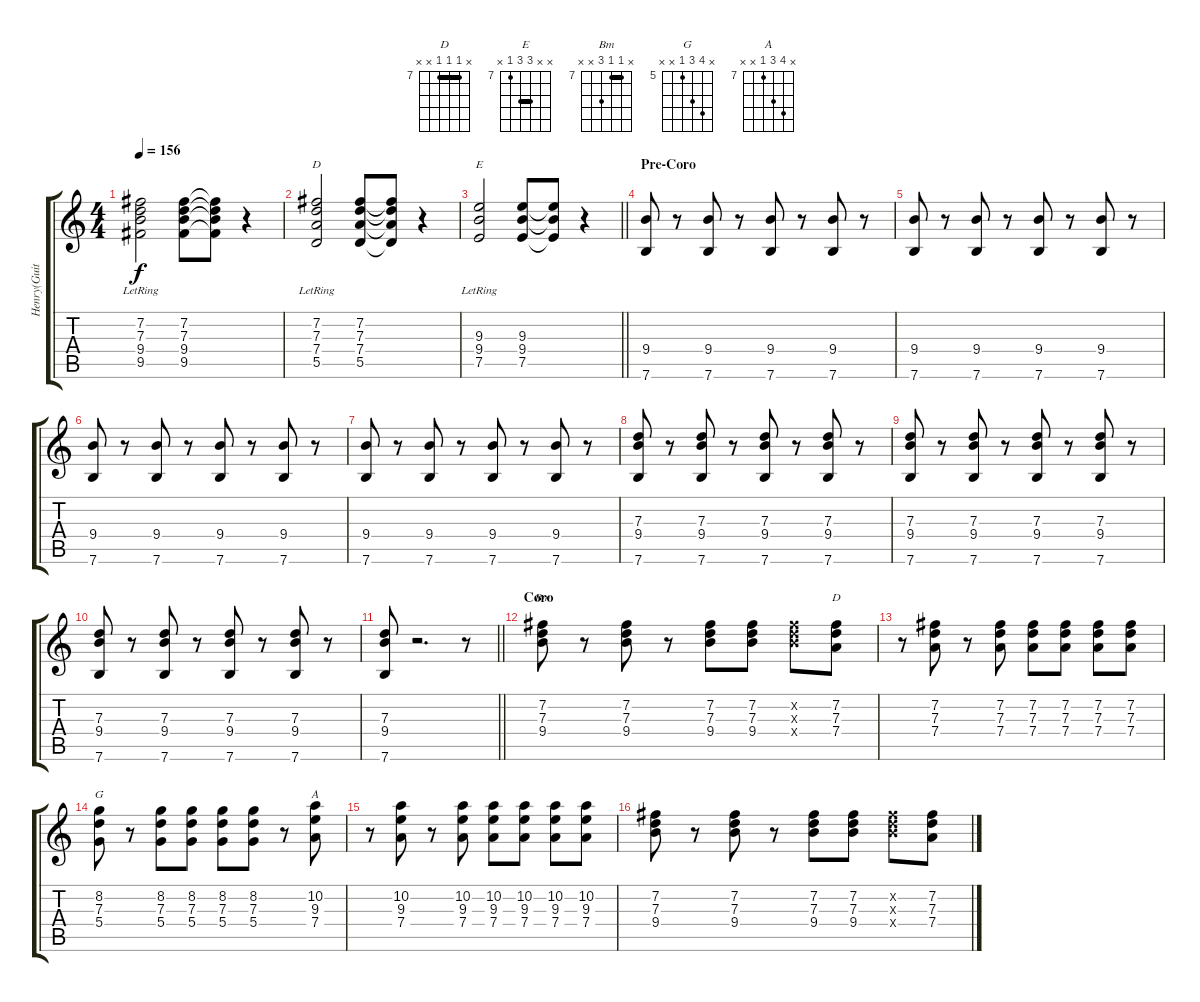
\track ("Henry(Guitarra)" "Henry(Guit") {instrument overdrivenguitar}
\staff {score tabs}
\tuning (E4 B3 G3 D3 A2 E2) {hide}
\chord ("D" x 7 7 7 5 x) {firstfret 5 barre 7}
\chord ("E" x x 9 9 7 x) {firstfret 7 barre 9}
\chord ("Bm" x 7 7 9 x x) {firstfret 7 barre 7}
\chord ("D" x 7 7 7 x x) {firstfret 7 barre 7}
\chord ("G" x 8 7 5 x x) {firstfret 5}
\chord ("A" x 10 9 7 x x) {firstfret 7}
\ts (4 4)
\tempo 156
\clef g2
\ks c
(7.2{lr} 7.3{lr} 9.4{lr} 9.5{lr}).2{dy f} (7.2 7.3 9.4 9.5).8 (7.2{t} 7.3{t} 9.4{t} 9.5{t}).8 r.4 |
(7.2{lr} 7.3{lr} 7.4{lr} 5.5{lr}).2{ch "D"} (7.2 7.3 7.4 5.5).8 (7.2{t} 7.3{t} 7.4{t} 5.5{t}).8 r.4 |
\barLineRight lightlight
(9.3 9.4{lr} 7.5{lr}).2{ch "E"} (9.3 9.4 7.5).8 (9.3{t} 9.4{t} 7.5{t}).8 r.4 |
\section ("" "Pre-Coro")
(9.4 7.6).8 r.8 (9.4 7.6).8 r.8 (9.4 7.6).8 r.8 (9.4 7.6).8 r.8 |
(9.4 7.6).8 r.8 (9.4 7.6).8 r.8 (9.4 7.6).8 r.8 (9.4 7.6).8 r.8 |
(9.4 7.6).8 r.8 (9.4 7.6).8 r.8 (9.4 7.6).8 r.8 (9.4 7.6).8 r.8 |
(9.4 7.6).8 r.8 (9.4 7.6).8 r.8 (9.4 7.6).8 r.8 (9.4 7.6).8 r.8 |
(7.3 9.4 7.6).8 r.8 (7.3 9.4 7.6).8 r.8 (7.3 9.4 7.6).8 r.8 (7.3 9.4 7.6).8 r.8 |
(7.3 9.4 7.6).8 r.8 (7.3 9.4 7.6).8 r.8 (7.3 9.4 7.6).8 r.8 (7.3 9.4 7.6).8 r.8 |
(7.3 9.4 7.6).8 r.8 (7.3 9.4 7.6).8 r.8 (7.3 9.4 7.6).8 r.8 (7.3 9.4 7.6).8 r.8 |
\barLineRight lightlight
(7.3 9.4 7.6).8 r.2{d} r.8 |
\section ("" "Coro")
(7.2 7.3 9.4).8{ch "Bm"} r.8 (7.2 7.3 9.4).8 r.8 (7.2 7.3 9.4).8 (7.2 7.3 9.4).8 (7.2{x} 7.3{x} 9.4{x}).8 (7.2 7.3 7.4).8{ch "D"} |
r.8 (7.2 7.3 7.4).8 r.8 (7.2 7.3 7.4).8 (7.2 7.3 7.4).8 (7.2 7.3 7.4).8 (7.2 7.3 7.4).8 (7.2 7.3 7.4).8 |
(8.2 7.3 5.4).8{ch "G"} r.8 (8.2 7.3 5.4).8 (8.2 7.3 5.4).8 (8.2 7.3 5.4).8 (8.2 7.3 5.4).8 r.8 (10.2 9.3 7.4).8{ch "A"} |
r.8 (10.2 9.3 7.4).8 r.8 (10.2 9.3 7.4).8 (10.2 9.3 7.4).8 (10.2 9.3 7.4).8 (10.2 9.3 7.4).8 (10.2 9.3 7.4).8 |
(7.2 7.3 9.4).8 r.8 (7.2 7.3 9.4).8 r.8 (7.2 7.3 9.4).8 (7.2 7.3 9.4).8 (7.2{x} 7.3{x} 9.4{x}).8 (7.2 7.3 7.4).8
